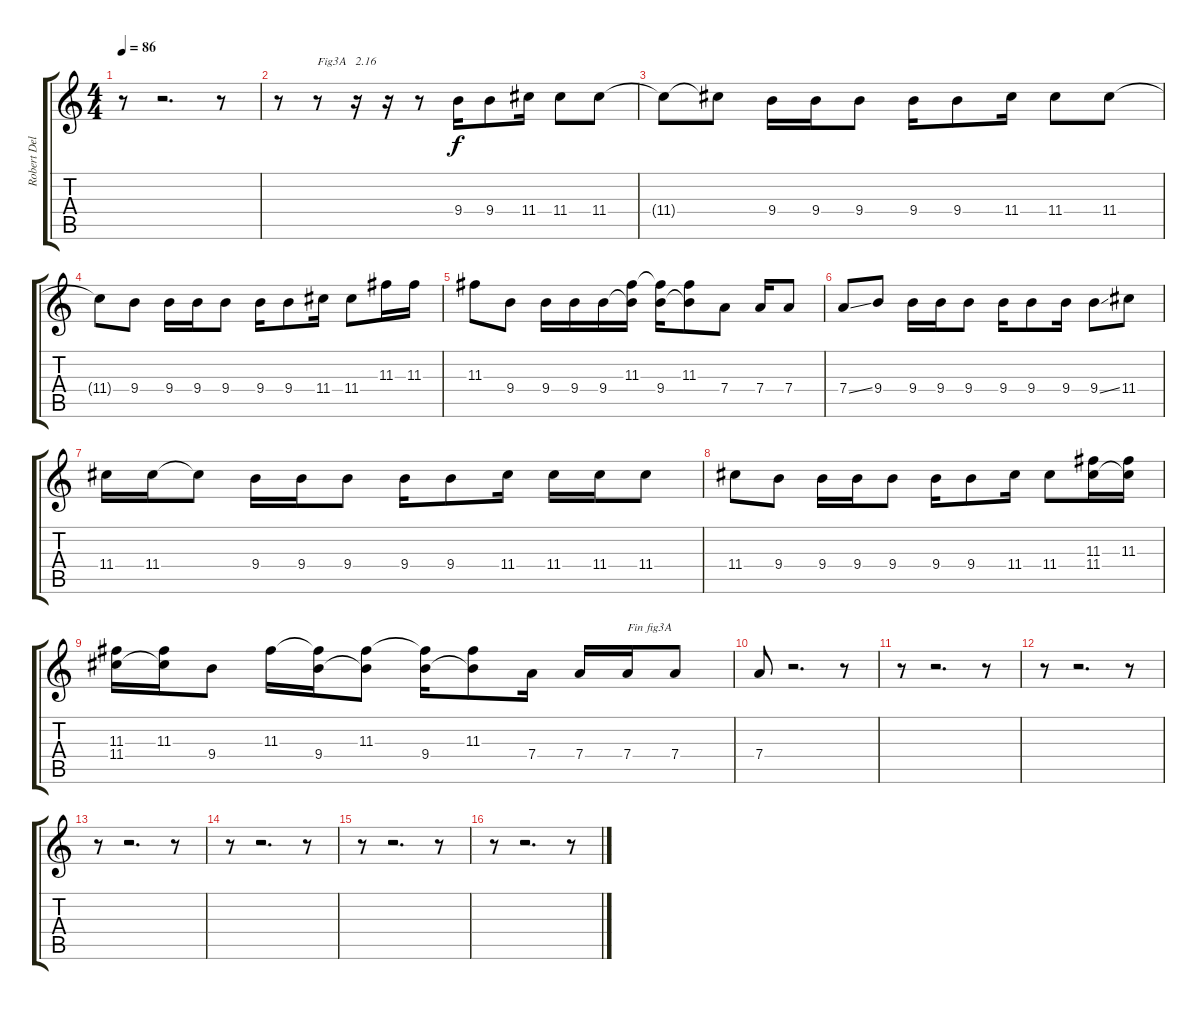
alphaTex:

\track ("Robert Delay" "Robert Del") {mute instrument electricguitarclean}
\staff {score tabs}
\tuning (E4 B3 G3 D3 A2 E2) {hide}
\ts (4 4)
\tempo 86
\clef g2
\ks c
r.8{dy f} r.2{d} r.8 |
r.8 r.8{txt "Fig3A   2.16"} r.16 r.16 r.8 9.4.16 9.4.8 11.4.16 11.4.8 11.4.8 |
11.4{t}.8 11.4{t}.8 9.4.16 9.4.16 9.4.8 9.4.16 9.4.8 11.4.16 11.4.8 11.4.8 |
11.4{t}.8 9.4.8 9.4.16 9.4.16 9.4.8 9.4.16 9.4.8 11.4.16 11.4.8 11.3.16 11.3.16 |
11.3.8 9.4.8 9.4.16 9.4.16 9.4.16 (11.3 9.4{t}).16 (11.3{t} 9.4).16 (11.3 9.4{t}).8 7.4.8 7.4.16 7.4.8 |
7.4{ss}.8 9.4.8 9.4.16 9.4.16 9.4.8 9.4.16 9.4.8 9.4.16 9.4{ss}.8 11.4.8 |
11.4.16 11.4.16 11.4{t}.8 9.4.16 9.4.16 9.4.8 9.4.16 9.4.8 11.4.16 11.4.16 11.4.16 11.4.8 |
11.4.8 9.4.8 9.4.16 9.4.16 9.4.8 9.4.16 9.4.8 11.4.16 11.4.8 (11.3 11.4).16 (11.3 11.4{t}).16 |
(11.3 11.4).16 (11.3 11.4{t}).16 9.4.8 11.3.16 (11.3{t} 9.4).16 (11.3 9.4{t}).8 (11.3{t} 9.4).16 (11.3 9.4{t}).8 7.4.16 7.4.16 7.4.16{txt "Fin fig3A"} 7.4.8 |
7.4.8 r.2{d} r.8 |
r.8 r.2{d} r.8 |
r.8 r.2{d} r.8 |
r.8 r.2{d} r.8 |
r.8 r.2{d} r.8 |
r.8 r.2{d} r.8 |
r.8 r.2{d} r.8
